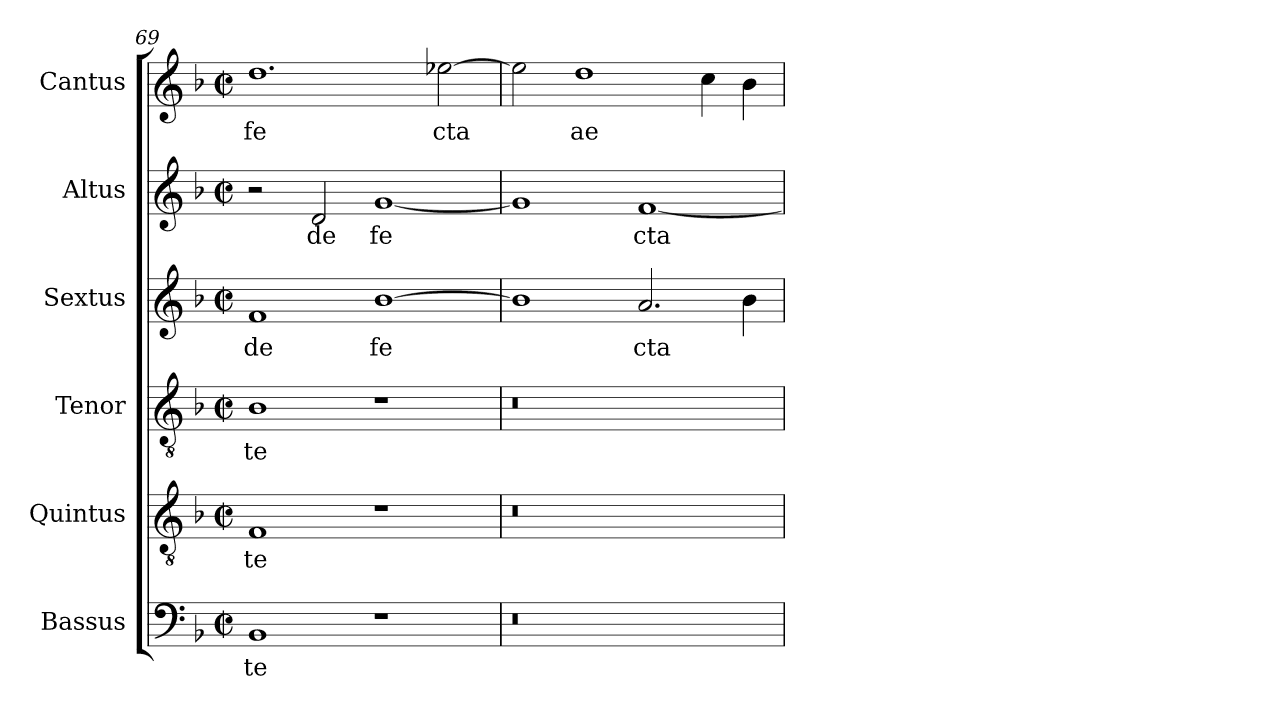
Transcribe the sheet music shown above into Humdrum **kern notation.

**kern	**text	**kern	**text	**kern	**text	**kern	**text	**kern	**text	**kern	**text
*part6	*part6	*part5	*part5	*part4	*part4	*part3	*part3	*part2	*part2	*part1	*part1
*staff6	*staff6	*staff5	*staff5	*staff4	*staff4	*staff3	*staff3	*staff2	*staff2	*staff1	*staff1
*I"Bassus	*	*I"Quintus	*	*I"Tenor	*	*I"Sextus	*	*I"Altus	*	*I"Cantus	*
*clefF4	*	*clefGv2	*	*clefGv2	*	*clefG2	*	*clefG2	*	*clefG2	*
*k[b-]	*	*k[b-]	*	*k[b-]	*	*k[b-]	*	*k[b-]	*	*k[b-]	*
*F:	*	*F:	*	*F:	*	*F:	*	*F:	*	*F:	*
*M2/2	*	*M2/2	*	*M2/2	*	*M2/2	*	*M2/2	*	*M2/2	*
*met(c|)	*	*met(c|)	*	*met(c|)	*	*met(c|)	*	*met(c|)	*	*met(c|)	*
=69	=69	=69	=69	=69	=69	=69	=69	=69	=69	=69	=69
!	!LO:LY:b:cj	!	!LO:LY:b:cj	!	!LO:LY:b:cj	!	!LO:LY:b:cj	!	!	!	!LO:LY:b:cj
1BB-	te	1F	te	1B-	-te	1f	de	2r	.	1.dd	fe
!	!	!	!	!	!	!	!	!	!LO:LY:b:cj	!	!
.	.	.	.	.	.	.	.	2d/	de	.	.
!	!	!	!	!	!	!	!LO:LY:b:cj	!	!LO:LY:b:cj	!	!
1r	.	1r	.	1r	.	[>1b-	fe	[<1g	fe	.	.
!	!	!	!	!	!	!	!	!	!	!	!LO:LY:b
.	.	.	.	.	.	.	.	.	.	[>2ee-X\	cta
=70	=70	=70	=70	=70	=70	=70	=70	=70	=70	=70	=70
0r	.	0r	.	0r	.	1b-]	.	1g]	.	2ee-\]	.
!	!	!	!	!	!	!	!	!	!	!	!LO:LY:b:cj
.	.	.	.	.	.	.	.	.	.	1dd	ae
!	!	!	!	!	!	!	!LO:LY:b	!	!LO:LY:b:cj	!	!
.	.	.	.	.	.	2.a/	cta	[<1f	cta	.	.
.	.	.	.	.	.	.	.	.	.	4cc\	.
.	.	.	.	.	.	4b-\	.	.	.	4b-\	.
=	=	=	=	=	=	=	=	=	=	=	=
*-	*-	*-	*-	*-	*-	*-	*-	*-	*-	*-	*-
